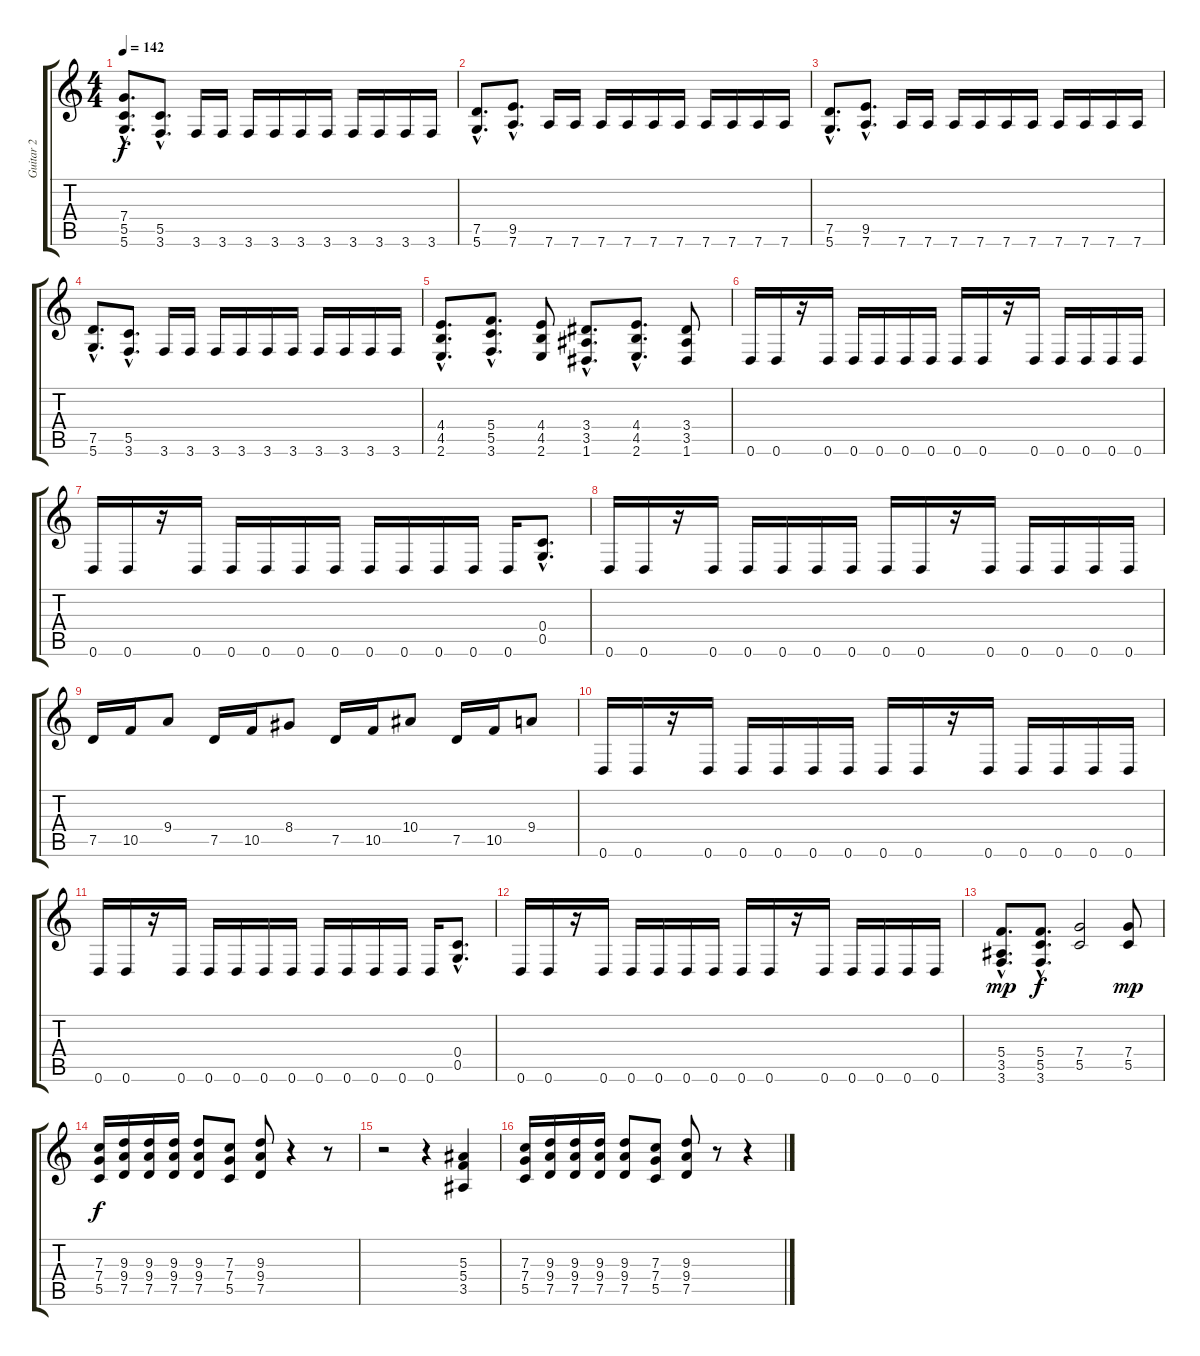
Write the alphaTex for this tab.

\track ("Guitar 2" "Guitar 2") {instrument distortionguitar}
\staff {score tabs}
\tuning (D4 A3 F3 C3 G2 D2) {hide}
\ts (4 4)
\tempo 142
\clef g2
\ks c
(7.4{hac} 5.5{hac} 5.6{hac}).8{d dy f} (5.5{hac} 3.6{hac}).8{d} 3.6.16 3.6.16 3.6.16 3.6.16 3.6.16 3.6.16 3.6.16 3.6.16 3.6.16 3.6.16 |
(7.5{hac} 5.6{hac}).8{d} (9.5{hac} 7.6{hac}).8{d} 7.6.16 7.6.16 7.6.16 7.6.16 7.6.16 7.6.16 7.6.16 7.6.16 7.6.16 7.6.16 |
(7.5{hac} 5.6{hac}).8{d} (9.5{hac} 7.6{hac}).8{d} 7.6.16 7.6.16 7.6.16 7.6.16 7.6.16 7.6.16 7.6.16 7.6.16 7.6.16 7.6.16 |
(7.5{hac} 5.6{hac}).8{d} (5.5{hac} 3.6{hac}).8{d} 3.6.16 3.6.16 3.6.16 3.6.16 3.6.16 3.6.16 3.6.16 3.6.16 3.6.16 3.6.16 |
(4.4{hac} 4.5{hac} 2.6{hac}).8{d} (5.4{hac} 5.5{hac} 3.6{hac}).8{d} (4.4 4.5 2.6).8 (3.4{hac} 3.5{hac} 1.6{hac}).8{d} (4.4{hac} 4.5{hac} 2.6{hac}).8{d} (3.4 3.5 1.6).8 |
0.6.16 0.6.16 r.16 0.6.16 0.6.16 0.6.16 0.6.16 0.6.16 0.6.16 0.6.16 r.16 0.6.16 0.6.16 0.6.16 0.6.16 0.6.16 |
0.6.16 0.6.16 r.16 0.6.16 0.6.16 0.6.16 0.6.16 0.6.16 0.6.16 0.6.16 0.6.16 0.6.16 0.6.16 (0.4{hac} 0.5{hac}).8{d} |
0.6.16 0.6.16 r.16 0.6.16 0.6.16 0.6.16 0.6.16 0.6.16 0.6.16 0.6.16 r.16 0.6.16 0.6.16 0.6.16 0.6.16 0.6.16 |
7.5.16 10.5.16 9.4.8 7.5.16 10.5.16 8.4.8 7.5.16 10.5.16 10.4.8 7.5.16 10.5.16 9.4.8 |
0.6.16 0.6.16 r.16 0.6.16 0.6.16 0.6.16 0.6.16 0.6.16 0.6.16 0.6.16 r.16 0.6.16 0.6.16 0.6.16 0.6.16 0.6.16 |
0.6.16 0.6.16 r.16 0.6.16 0.6.16 0.6.16 0.6.16 0.6.16 0.6.16 0.6.16 0.6.16 0.6.16 0.6.16 (0.4{hac} 0.5{hac}).8{d} |
0.6.16 0.6.16 r.16 0.6.16 0.6.16 0.6.16 0.6.16 0.6.16 0.6.16 0.6.16 r.16 0.6.16 0.6.16 0.6.16 0.6.16 0.6.16 |
(5.4{hac} 3.5{hac} 3.6{hac}).8{d dy mp} (5.4{hac} 5.5{hac} 3.6{hac}).8{d dy f} (7.4 5.5).2 (7.4 5.5).8{dy mp} |
(7.3 7.4 5.5).16{dy f} (9.3 9.4 7.5).16 (9.3 9.4 7.5).16 (9.3 9.4 7.5).16 (9.3 9.4 7.5).8 (7.3 7.4 5.5).8 (9.3 9.4 7.5).8 r.4 r.8 |
r.2 r.4 (5.3 5.4 3.5).4 |
(7.3 7.4 5.5).16 (9.3 9.4 7.5).16 (9.3 9.4 7.5).16 (9.3 9.4 7.5).16 (9.3 9.4 7.5).8 (7.3 7.4 5.5).8 (9.3 9.4 7.5).8 r.8 r.4
